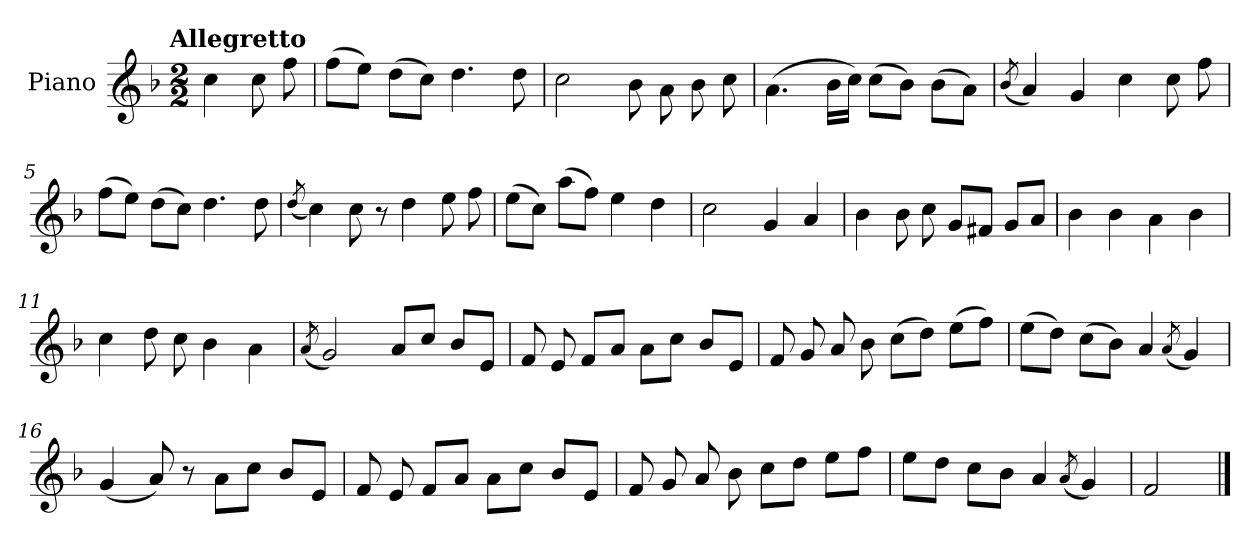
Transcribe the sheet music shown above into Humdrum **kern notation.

**kern
*part1
*staff1
*I"Piano
*I'Pno.
*clefG2
*k[b-]
!!LO:TX:omd:t=Allegretto
*M2/2
*MM116
=
4cc\
8cc\
8ff\
=1
(>8ff\L
8ee\J)
(>8dd\L
8cc\J)
4.dd\
8dd\
=2
2cc\
8b-\
8a\
8b-\
8cc\
=3
(>4.a\
16b-\LL
16cc\JJ)
(>8cc\L
8b-\J)
(>8b-\L
8a\J)
!!LO:LB:g=z
=4
(<8qb-/
4a/)
4g/
4cc\
8cc\
8ff\
=5
(>8ff\L
8ee\J)
(>8dd\L
8cc\J)
4.dd\
8dd\
=6
(<8qdd/
4cc\)
8cc\
8r
4dd\
8ee\
8ff\
=7
(>8ee\L
8cc\J)
(>8aa\L
8ff\J)
4ee\
4dd\
!!LO:LB:g=z
=8
2cc\
4g/
4a/
=9
4b-\
8b-\
8cc\
8g/L
8f#X/J
8g/L
8a/J
=10
4b-\
4b-\
4a\
4b-\
=11
4cc\
8dd\
8cc\
4b-\
4a\
=12
(<8qa/
2g/)
8a/L
8cc/J
8b-/L
8e/J
!!LO:LB:g=z
=13
8f/
8e/
8f/L
8a/J
8a\L
8cc\J
8b-/L
8e/J
=14
8f/
8g/
8a/
8b-\
(>8cc\L
8dd\J)
(>8ee\L
8ff\J)
=15
(>8ee\L
8dd\J)
(>8cc\L
8b-\J)
4a/
(<8qa/
4g/)
=16
(<4g/
8a/)
8r
8a\L
8cc\J
8b-/L
8e/J
!!LO:LB:g=z
=17
8f/
8e/
8f/L
8a/J
8a\L
8cc\J
8b-/L
8e/J
=18
8f/
8g/
8a/
8b-\
8cc\L
8dd\J
8ee\L
8ff\J
=19
8ee\L
8dd\J
8cc\L
8b-\J
4a/
(<8qa/
4g/)
=20
2f/
==
*-
